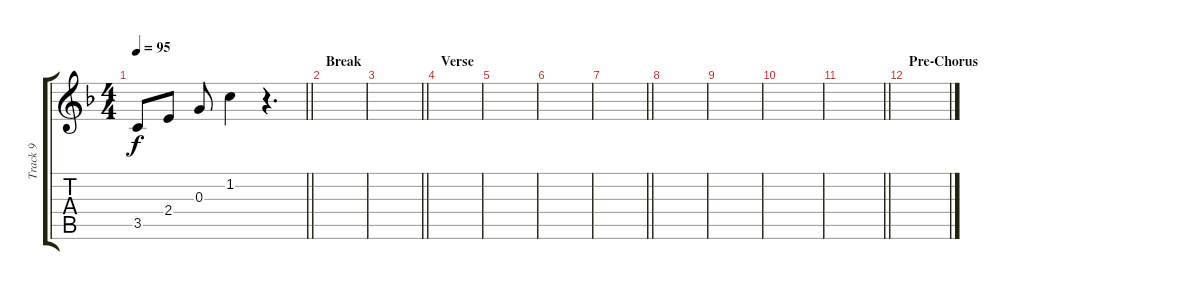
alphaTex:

\track ("Track 9" "Track 9") {instrument electricguitarclean}
\staff {score tabs}
\tuning (E4 B3 G3 D3 A2 E2) {hide}
\ts (4 4)
\tempo 95
\clef g2
\barLineRight lightlight
\ks f
3.5.8{dy f} 2.4.8 0.3.8 1.2.4 r.4{d} |
\section ("" "Break")
|
\barLineRight lightlight
|
\section ("" "Verse")
|
|
|
\barLineRight lightlight
|
|
|
|
\barLineRight lightlight
|
\section ("" "Pre-Chorus")
